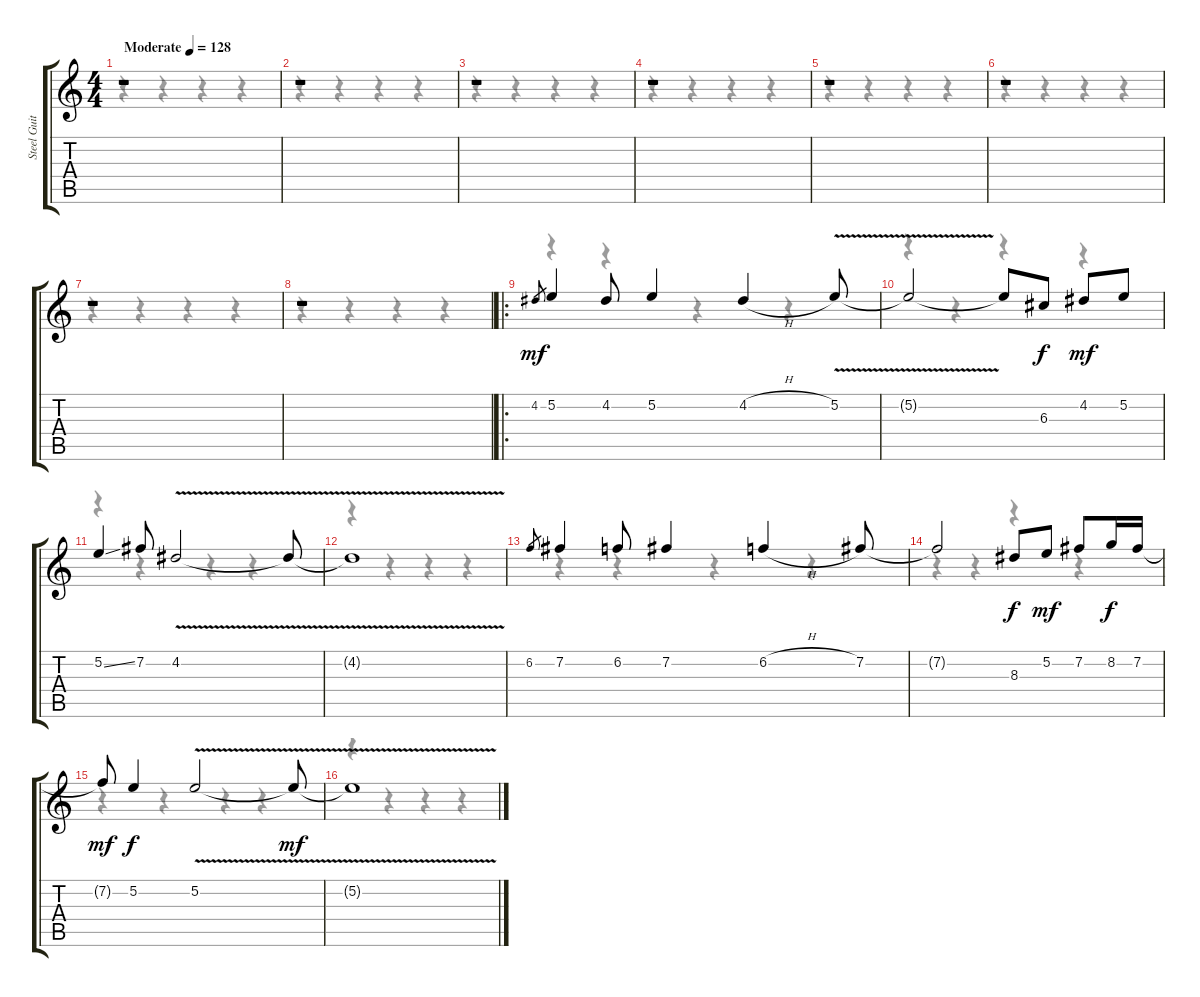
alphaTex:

\track ("Steel Guitar" "Steel Guit") {instrument acousticguitarsteel}
\staff {score tabs}
\tuning (E4 B3 G3 D3 A2 E2) {hide}
\voice
\ts (4 4)
\tempo (128 "Moderate")
\clef g2
\ks c
r.1{dy mf instrument acousticguitarsteel} |
r.1 |
r.1 |
r.1 |
r.1 |
r.1 |
r.1 |
r.1 |
\ro
4.2.8{gr} 5.2.4 4.2.8 5.2.4 4.2{h}.4 5.2{v}.8 |
5.2{t}.2 5.2{t}.8 6.3.8{dy f} 4.2.8{dy mf} 5.2.8 |
5.2{ss}.4 7.2.8 4.2{v}.2 4.2{v t}.8 |
4.2{v t}.1 |
6.2.8{gr} 7.2.4 6.2.8 7.2.4 6.2{h}.4 7.2.8 |
7.2{t}.2 8.3.8{dy f} 5.2.8{dy mf} 7.2.8 8.2.16{dy f} 7.2.16 |
7.2{t}.8{dy mf} 5.2.4{dy f} 5.2{v}.2 5.2{v t}.8{dy mf} |
5.2{v t}.1
\voice
\clef g2
\ottava regular
\simile none
\ks c
r.4{dy f} r.4 r.4 r.4 |
r.4 r.4 r.4 r.4 |
r.4 r.4 r.4 r.4 |
r.4 r.4 r.4 r.4 |
r.4 r.4 r.4 r.4 |
r.4 r.4 r.4 r.4 |
r.4 r.4 r.4 r.4 |
r.4 r.4 r.4 r.4 |
r.4 r.4 r.4 r.4 |
r.4 r.4 r.4 r.4 |
r.4 r.4 r.4 r.4 |
r.4 r.4 r.4 r.4 |
r.4 r.4 r.4 r.4 |
r.4 r.4 r.4 r.4 |
r.4 r.4 r.4 r.4 |
r.4 r.4 r.4 r.4
